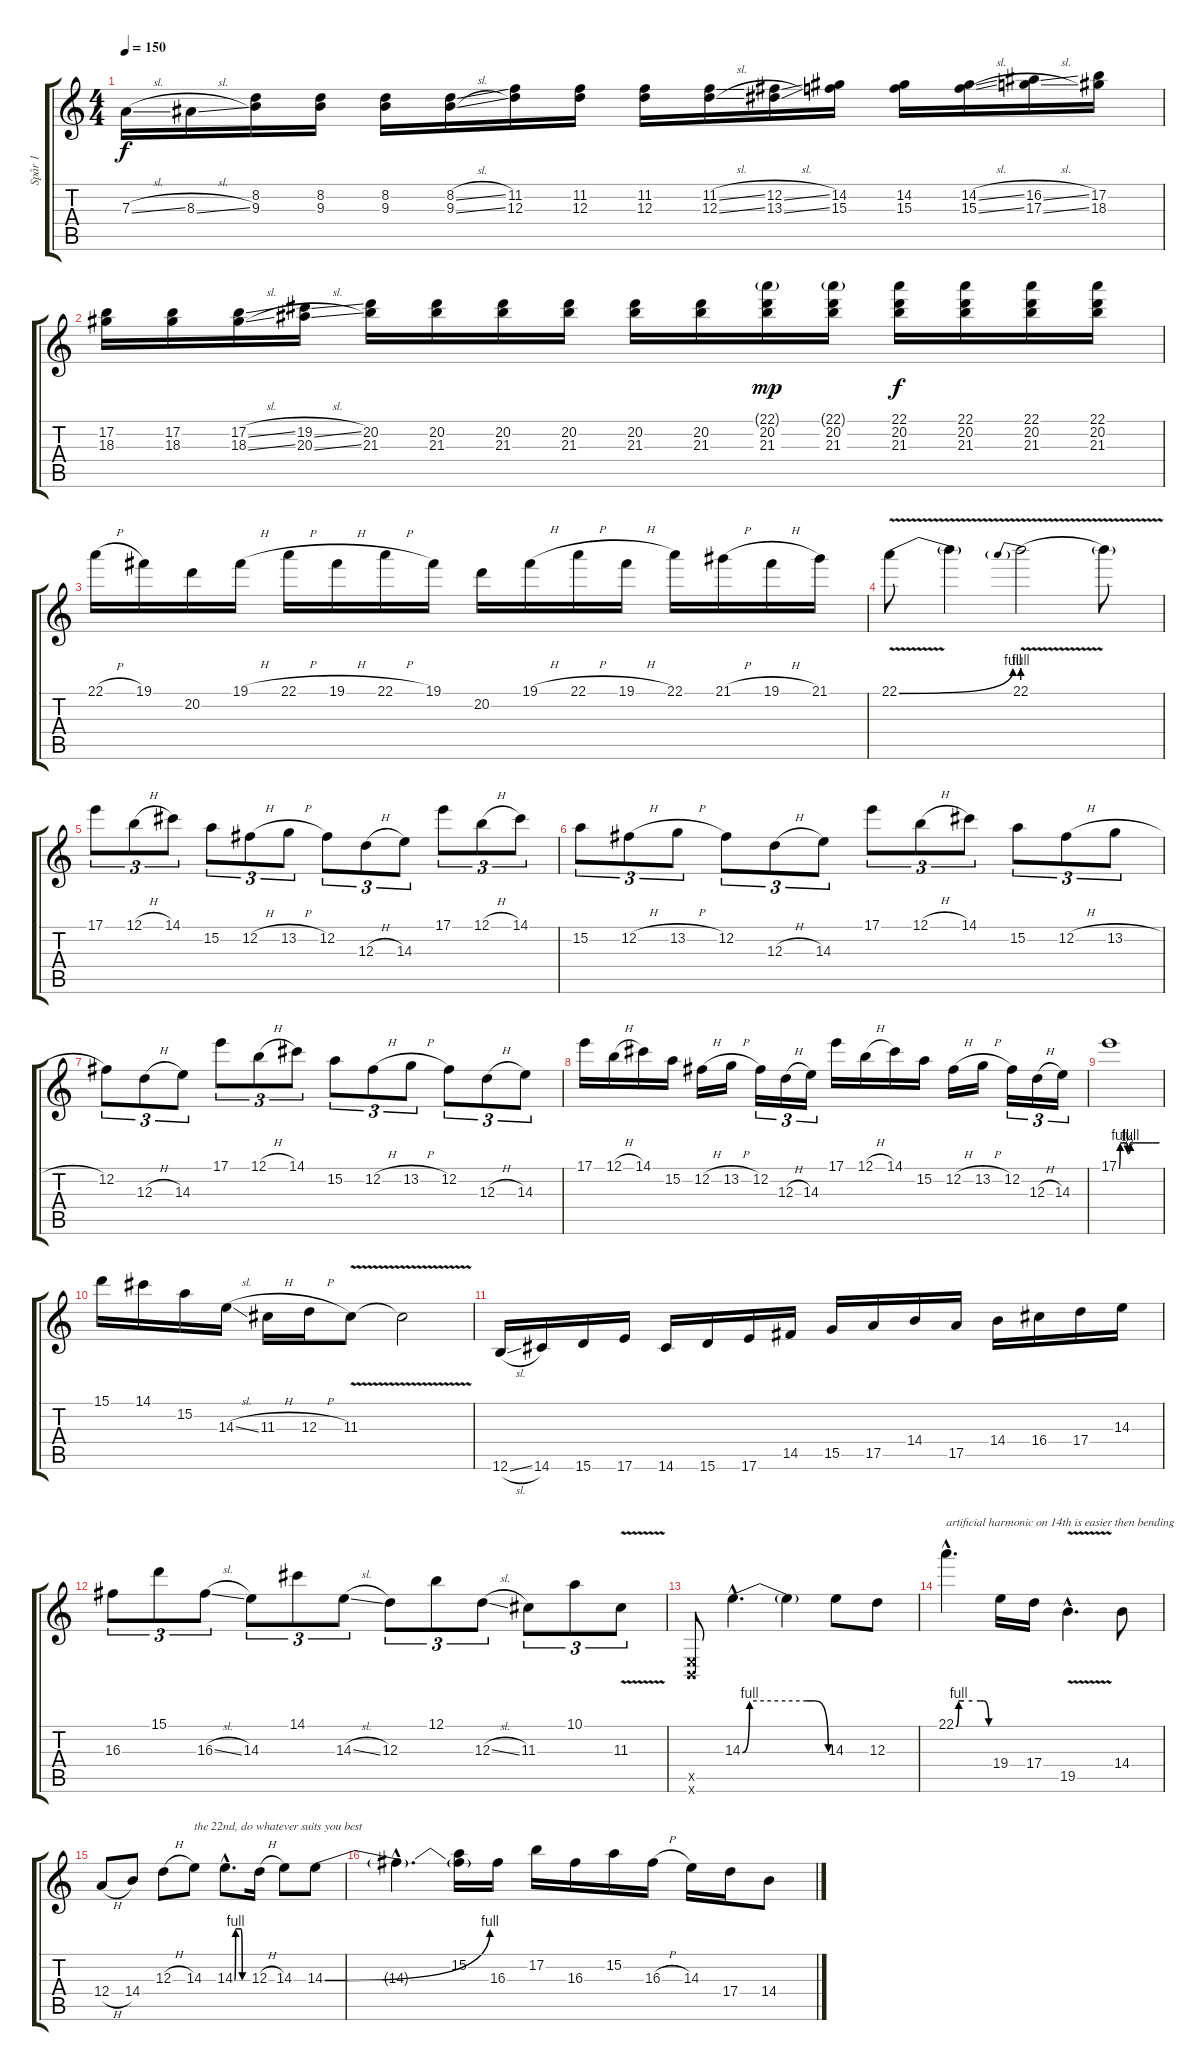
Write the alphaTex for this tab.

\track ("Spår 1" "Spår 1") {instrument distortionguitar}
\staff {score tabs}
\tuning (B3 Gb3 D3 A2 E2 B1) {hide}
\ts (4 4)
\tempo 150
\clef g2
\ks c
7.3{sl}.16{dy f} 8.3{sl}.16 (8.2 9.3).16 (8.2 9.3).16 (8.2 9.3).16 (8.2{sl} 9.3{sl}).16 (11.2 12.3).16 (11.2 12.3).16 (11.2 12.3).16 (11.2{sl} 12.3{sl}).16 (12.2{sl} 13.3{sl}).16 (14.2 15.3).16 (14.2 15.3).16 (14.2{sl} 15.3{sl}).16 (16.2{sl} 17.3{sl}).16 (17.2 18.3).16 |
(17.2 18.3).16 (17.2 18.3).16 (17.2{sl} 18.3{sl}).16 (19.2{sl} 20.3{sl}).16 (20.2 21.3).16 (20.2 21.3).16 (20.2 21.3).16 (20.2 21.3).16 (20.2 21.3).16 (20.2 21.3).16 (22.1{g} 20.2 21.3).16{dy mp} (22.1{g} 20.2 21.3).16 (22.1 20.2 21.3).16{dy f} (22.1 20.2 21.3).16 (22.1 20.2 21.3).16 (22.1 20.2 21.3).16 |
22.1{h}.16 19.1.16 20.2.16 19.1{h}.16 22.1{h}.16 19.1{h}.16 22.1{h}.16 19.1.16 20.2.16 19.1{h}.16 22.1{h}.16 19.1{h}.16 22.1.16 21.1{h}.16 19.1{h}.16 21.1.16 |
22.1{be (bend 0 0 60 4) v}.8 22.1{t}.4 22.1{be (prebend 0 4 60 4) v}.2 22.1{t}.8 |
17.1.8{tu (3 2)} 12.1{h}.8{tu (3 2)} 14.1.8{tu (3 2)} 15.2.8{tu (3 2)} 12.2{h}.8{tu (3 2)} 13.2{h}.8{tu (3 2)} 12.2.8{tu (3 2)} 12.3{h}.8{tu (3 2)} 14.3.8{tu (3 2)} 17.1.8{tu (3 2)} 12.1{h}.8{tu (3 2)} 14.1.8{tu (3 2)} |
15.2.8{tu (3 2)} 12.2{h}.8{tu (3 2)} 13.2{h}.8{tu (3 2)} 12.2.8{tu (3 2)} 12.3{h}.8{tu (3 2)} 14.3.8{tu (3 2)} 17.1.8{tu (3 2)} 12.1{h}.8{tu (3 2)} 14.1.8{tu (3 2)} 15.2.8{tu (3 2)} 12.2{h}.8{tu (3 2)} 13.2{h}.8{tu (3 2)} |
12.2.8{tu (3 2)} 12.3{h}.8{tu (3 2)} 14.3.8{tu (3 2)} 17.1.8{tu (3 2)} 12.1{h}.8{tu (3 2)} 14.1.8{tu (3 2)} 15.2.8{tu (3 2)} 12.2{h}.8{tu (3 2)} 13.2{h}.8{tu (3 2)} 12.2.8{tu (3 2)} 12.3{h}.8{tu (3 2)} 14.3.8{tu (3 2)} |
17.1.16 12.1{h}.16 14.1.16 15.2.16 12.2{h}.16 13.2{h}.16 12.2.16{tu (3 2)} 12.3{h}.16{tu (3 2)} 14.3.16{tu (3 2)} 17.1.16 12.1{h}.16 14.1.16 15.2.16 12.2{h}.16 13.2{h}.16 12.2.16{tu (3 2)} 12.3{h}.16{tu (3 2)} 14.3.16{tu (3 2)} |
17.1{be (custom 0 0 2 4 5 4 10 4 13 2 17 4 20 4 25 4 30 4 40 4 50 4 60 4)}.1 |
15.1.16 14.1.16 15.2.16 14.3{sl}.16 11.3{h}.16 12.3{h}.16 11.3{v}.8 11.3{t}.2 |
12.6{sl}.16 14.6.16 15.6.16 17.6.16 14.6.16 15.6.16 17.6.16 14.5.16 15.5.16 17.5.16 14.4.16 17.5.16 14.4.16 16.4.16 17.4.16 14.3.16 |
16.3.8{tu (3 2)} 15.1.8{tu (3 2)} 16.3{sl}.8{tu (3 2)} 14.3.8{tu (3 2)} 14.1.8{tu (3 2)} 14.3{sl}.8{tu (3 2)} 12.3.8{tu (3 2)} 12.1.8{tu (3 2)} 12.3{sl}.8{tu (3 2)} 11.3.8{tu (3 2)} 10.1.8{tu (3 2)} 11.3{v}.8{tu (3 2)} |
(0.5{x} 0.6{x}).8 14.3{be (custom 0 0 5 4 15 4 30 4 45 4 50 4 60 0) hac}.4{d} 14.3{t}.4 14.3.8 12.3.8 |
22.1{be (custom 0 0 5 4 15 4 30 4 45 4 50 4 60 0) hac}.4{d txt "artificial harmonic on 14th is easier then bending"} 19.4.16 17.4.16 19.5{v hac}.4{d} 14.4.8 |
12.4{h}.8 14.4.8 12.3{h}.8 14.3.8{txt "the 22nd, do whatever suits you best"} 14.3{be (custom 0 0 4 4 15 4 30 4 35 0 45 0 60 0) hac}.8{d} 12.3{h}.16 14.3.8 14.3{be (bend 0 0 60 4)}.8 |
14.3{hac t}.4{d} (15.2 14.3{t}).16 16.3.16 17.2.16 16.3.16 15.2.16 16.3{h}.16 14.3.16 17.4.16 14.4.8
